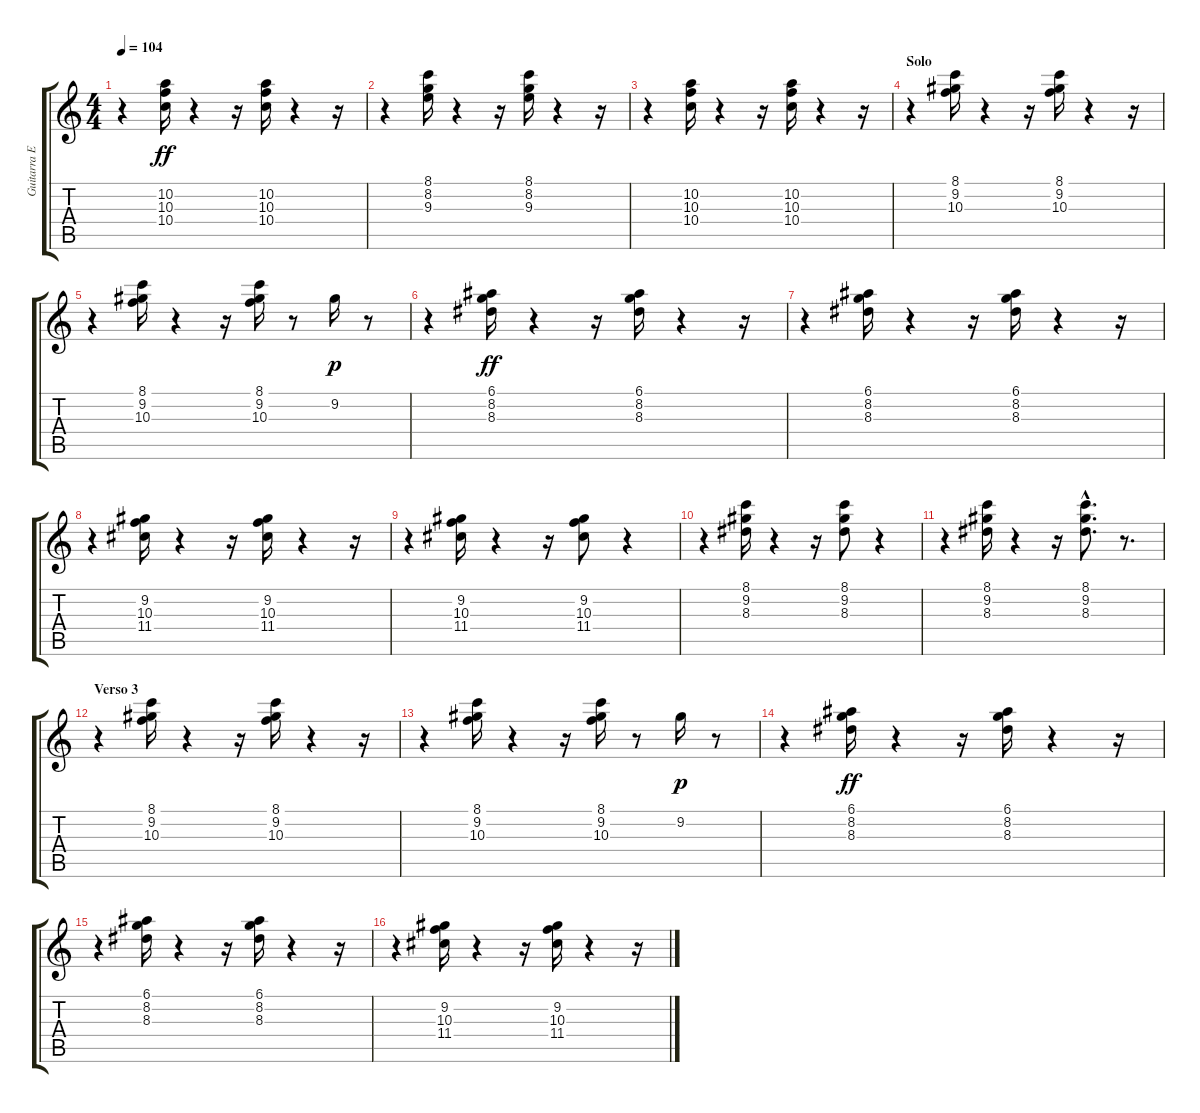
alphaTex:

\track ("Guitarra Electrica" "Guitarra E") {instrument electricguitarclean}
\staff {score tabs}
\tuning (E4 B3 G3 D3 A2 E2) {hide}
\ts (4 4)
\tempo 104
\clef g2
\ks c
r.4{dy ff} (10.2 10.3 10.4).16 r.4 r.16 (10.2 10.3 10.4).16 r.4 r.16 |
r.4 (8.1 8.2 9.3).16 r.4 r.16 (8.1 8.2 9.3).16 r.4 r.16 |
r.4 (10.2 10.3 10.4).16 r.4 r.16 (10.2 10.3 10.4).16 r.4 r.16 |
\section ("" "Solo")
r.4 (8.1 9.2 10.3).16 r.4 r.16 (8.1 9.2 10.3).16 r.4 r.16 |
r.4 (8.1 9.2 10.3).16 r.4 r.16 (8.1 9.2 10.3).16 r.8 9.2.16{dy p} r.8 |
r.4 (6.1 8.2 8.3).16{dy ff} r.4 r.16 (6.1 8.2 8.3).16 r.4 r.16 |
r.4 (6.1 8.2 8.3).16 r.4 r.16 (6.1 8.2 8.3).16 r.4 r.16 |
r.4 (9.2 10.3 11.4).16 r.4 r.16 (9.2 10.3 11.4).16 r.4 r.16 |
r.4 (9.2 10.3 11.4).16 r.4 r.16 (9.2 10.3 11.4).8 r.4 |
r.4 (8.1 9.2 8.3).16 r.4 r.16 (8.1 9.2 8.3).8 r.4 |
r.4 (8.1 9.2 8.3).16 r.4 r.16 (8.1{hac} 9.2{hac} 8.3{hac}).8{d} r.8{d} |
\section ("" "Verso 3")
r.4 (8.1 9.2 10.3).16 r.4 r.16 (8.1 9.2 10.3).16 r.4 r.16 |
r.4 (8.1 9.2 10.3).16 r.4 r.16 (8.1 9.2 10.3).16 r.8 9.2.16{dy p} r.8 |
r.4 (6.1 8.2 8.3).16{dy ff} r.4 r.16 (6.1 8.2 8.3).16 r.4 r.16 |
r.4 (6.1 8.2 8.3).16 r.4 r.16 (6.1 8.2 8.3).16 r.4 r.16 |
r.4 (9.2 10.3 11.4).16 r.4 r.16 (9.2 10.3 11.4).16 r.4 r.16
